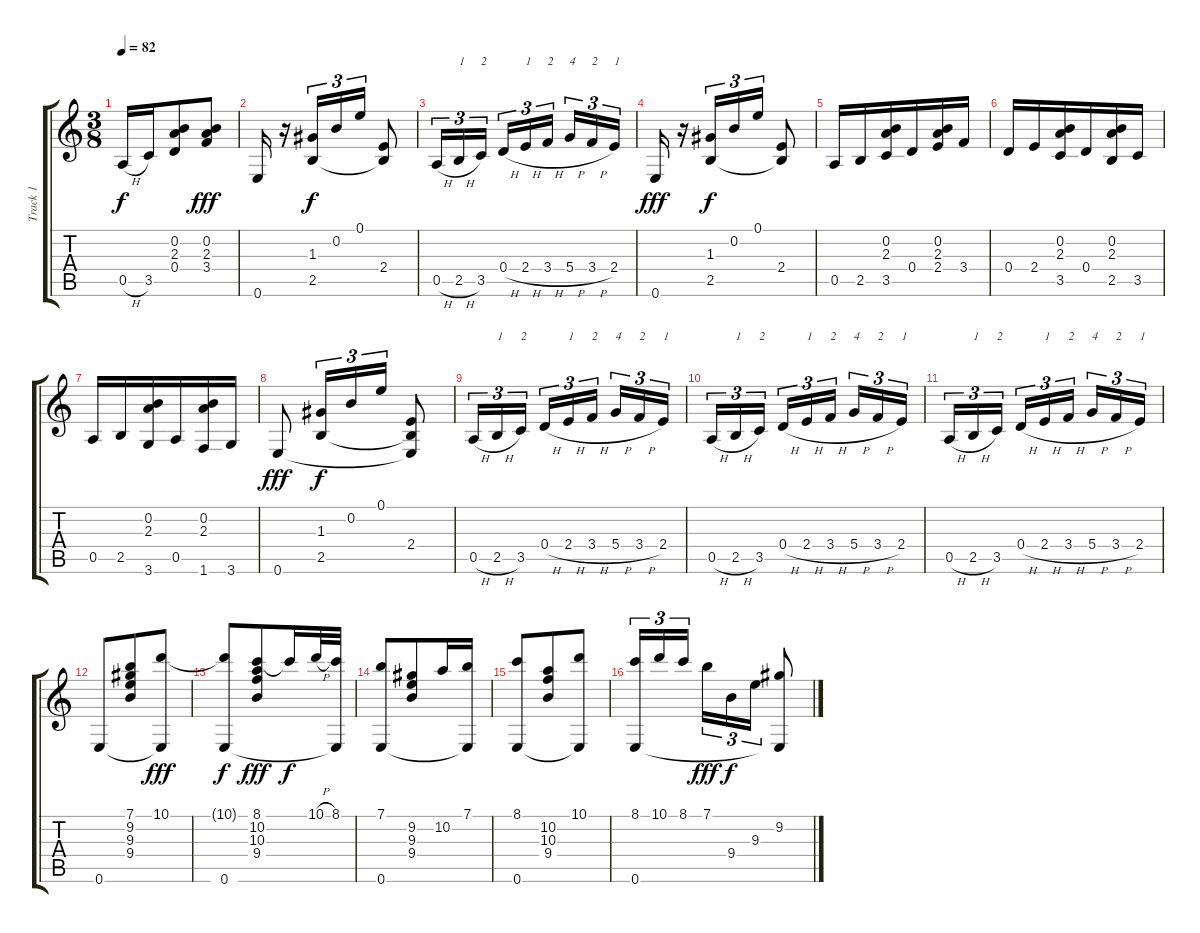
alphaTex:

\track ("Track 1" "Track 1") {instrument acousticguitarnylon}
\staff {score tabs}
\tuning (E4 B3 G3 D3 A2 E2) {hide}
\ts (3 8)
\tempo 82
\clef g2
\ks c
0.5{h}.16{dy f} 3.5.16 (0.2 2.3 0.4).8 (0.2 2.3 3.4).8{dy fff} |
0.6.16 r.16 (1.3 2.5).16{tu (3 2) dy f} 0.2.16{tu (3 2)} 0.1.16{tu (3 2)} (2.4 2.5{t}).8 |
0.5{h}.16{tu (3 2)} 2.5{h}.16{tu (3 2) txt "1"} 3.5.16{tu (3 2) txt "2"} 0.4{h}.16{tu (3 2)} 2.4{h}.16{tu (3 2) txt "1"} 3.4{h}.16{tu (3 2) txt "2"} 5.4{h}.16{tu (3 2) txt "4"} 3.4{h}.16{tu (3 2) txt "2"} 2.4.16{tu (3 2) txt "1"} |
0.6.16{dy fff} r.16 (1.3 2.5).16{tu (3 2) dy f} 0.2.16{tu (3 2)} 0.1.16{tu (3 2)} (2.4 2.5{t}).8 |
0.5.16 2.5.16 (0.2 2.3 3.5).16 0.4.16 (0.2 2.3 2.4).16 3.4.16 |
0.4.16 2.4.16 (0.2 2.3 3.5).16 0.4.16 (0.2 2.3 2.5).16 3.5.16 |
0.5.16 2.5.16 (0.2 2.3 3.6).16 0.5.16 (0.2 2.3 1.6).16 3.6.16 |
0.6.8{dy fff} (1.3 2.5).16{tu (3 2) dy f} 0.2.16{tu (3 2)} 0.1.16{tu (3 2)} (2.4 2.5{t} 0.6{t}).8 |
0.5{h}.16{tu (3 2)} 2.5{h}.16{tu (3 2) txt "1"} 3.5.16{tu (3 2) txt "2"} 0.4{h}.16{tu (3 2)} 2.4{h}.16{tu (3 2) txt "1"} 3.4{h}.16{tu (3 2) txt "2"} 5.4{h}.16{tu (3 2) txt "4"} 3.4{h}.16{tu (3 2) txt "2"} 2.4.16{tu (3 2) txt "1"} |
0.5{h}.16{tu (3 2)} 2.5{h}.16{tu (3 2) txt "1"} 3.5.16{tu (3 2) txt "2"} 0.4{h}.16{tu (3 2)} 2.4{h}.16{tu (3 2) txt "1"} 3.4{h}.16{tu (3 2) txt "2"} 5.4{h}.16{tu (3 2) txt "4"} 3.4{h}.16{tu (3 2) txt "2"} 2.4.16{tu (3 2) txt "1"} |
0.5{h}.16{tu (3 2)} 2.5{h}.16{tu (3 2) txt "1"} 3.5.16{tu (3 2) txt "2"} 0.4{h}.16{tu (3 2)} 2.4{h}.16{tu (3 2) txt "1"} 3.4{h}.16{tu (3 2) txt "2"} 5.4{h}.16{tu (3 2) txt "4"} 3.4{h}.16{tu (3 2) txt "2"} 2.4.16{tu (3 2) txt "1"} |
0.6.8 (7.1 9.2 9.3 9.4).8 (10.1 0.6{t}).8{dy fff} |
(10.1{t} 0.6).8{dy f} (8.1 10.2 10.3 9.4).8{dy fff} 8.1{t}.16{dy f} 10.1{h}.32 (8.1 0.6{t}).32 |
(7.1 0.6).8 (9.2 9.3 9.4).8 10.2.16 (7.1 0.6{t}).16 |
(8.1 0.6).8 (10.2 10.3 9.4).8 (10.1 0.6{t}).8 |
(8.1 0.6).16{tu (3 2)} 10.1.16{tu (3 2)} 8.1.16{tu (3 2)} 7.1.16{tu (3 2) dy fff} 9.4.16{tu (3 2) dy f} 9.3.16{tu (3 2)} (9.2 0.6{t}).8
